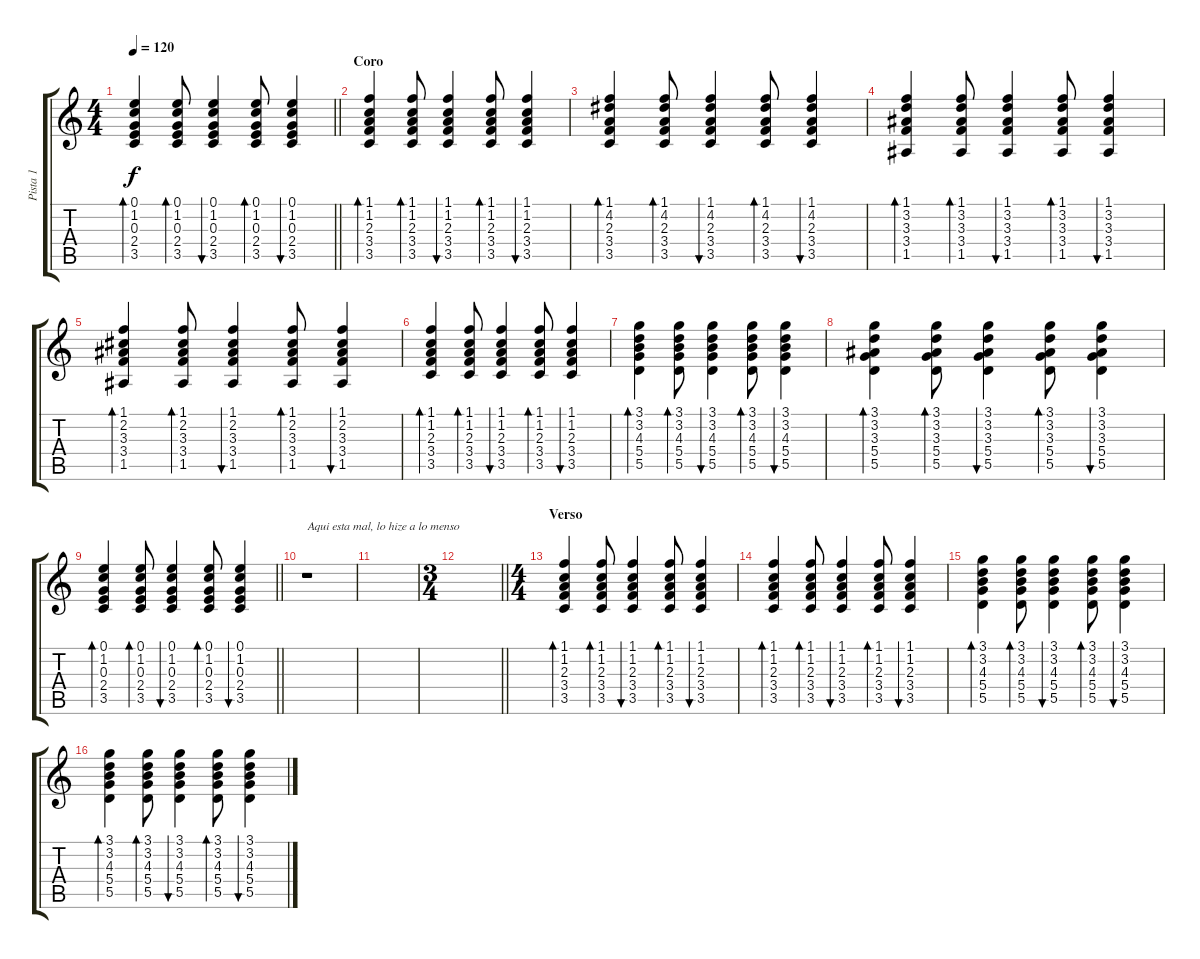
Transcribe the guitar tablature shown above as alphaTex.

\track ("Pista 1" "Pista 1") {instrument acousticguitarnylon}
\staff {score tabs}
\tuning (E4 B3 G3 D3 A2 E2) {hide}
\ts (4 4)
\tempo 120
\clef g2
\barLineRight lightlight
\ks c
(0.1 1.2 0.3 2.4 3.5).4{bd 60 dy f} (0.1 1.2 0.3 2.4 3.5).8{bd 60} (0.1 1.2 0.3 2.4 3.5).4{bu 60} (0.1 1.2 0.3 2.4 3.5).8{bd 60} (0.1 1.2 0.3 2.4 3.5).4{bu 60} |
\section ("" "Coro")
(1.1 1.2 2.3 3.4 3.5).4{bd 60} (1.1 1.2 2.3 3.4 3.5).8{bd 60} (1.1 1.2 2.3 3.4 3.5).4{bu 60} (1.1 1.2 2.3 3.4 3.5).8{bd 60} (1.1 1.2 2.3 3.4 3.5).4{bu 60} |
(1.1 4.2 2.3 3.4 3.5).4{bd 60} (1.1 4.2 2.3 3.4 3.5).8{bd 60} (1.1 4.2 2.3 3.4 3.5).4{bu 60} (1.1 4.2 2.3 3.4 3.5).8{bd 60} (1.1 4.2 2.3 3.4 3.5).4{bu 60} |
(1.1 3.2 3.3 3.4 1.5).4{bd 60} (1.1 3.2 3.3 3.4 1.5).8{bd 60} (1.1 3.2 3.3 3.4 1.5).4{bu 60} (1.1 3.2 3.3 3.4 1.5).8{bd 60} (1.1 3.2 3.3 3.4 1.5).4{bu 60} |
(1.1 2.2 3.3 3.4 1.5).4{bd 60} (1.1 2.2 3.3 3.4 1.5).8{bd 60} (1.1 2.2 3.3 3.4 1.5).4{bu 60} (1.1 2.2 3.3 3.4 1.5).8{bd 60} (1.1 2.2 3.3 3.4 1.5).4{bu 60} |
(1.1 1.2 2.3 3.4 3.5).4{bd 60} (1.1 1.2 2.3 3.4 3.5).8{bd 60} (1.1 1.2 2.3 3.4 3.5).4{bu 60} (1.1 1.2 2.3 3.4 3.5).8{bd 60} (1.1 1.2 2.3 3.4 3.5).4{bu 60} |
(3.1 3.2 4.3 5.4 5.5).4{bd 60} (3.1 3.2 4.3 5.4 5.5).8{bd 60} (3.1 3.2 4.3 5.4 5.5).4{bu 60} (3.1 3.2 4.3 5.4 5.5).8{bd 60} (3.1 3.2 4.3 5.4 5.5).4{bu 60} |
(3.1 3.2 3.3 5.4 5.5).4{bd 60} (3.1 3.2 3.3 5.4 5.5).8{bd 60} (3.1 3.2 3.3 5.4 5.5).4{bu 60} (3.1 3.2 3.3 5.4 5.5).8{bd 60} (3.1 3.2 3.3 5.4 5.5).4{bu 60} |
\barLineRight lightlight
(0.1 1.2 0.3 2.4 3.5).4{bd 60} (0.1 1.2 0.3 2.4 3.5).8{bd 60} (0.1 1.2 0.3 2.4 3.5).4{bu 60} (0.1 1.2 0.3 2.4 3.5).8{bd 60} (0.1 1.2 0.3 2.4 3.5).4{bu 60} |
r.1{txt "Aqui esta mal, lo hize a lo menso"} |
|
\ts (3 4)
\barLineRight lightlight
|
\ts (4 4)
\section ("" "Verso")
(1.1 1.2 2.3 3.4 3.5).4{bd 60} (1.1 1.2 2.3 3.4 3.5).8{bd 60} (1.1 1.2 2.3 3.4 3.5).4{bu 60} (1.1 1.2 2.3 3.4 3.5).8{bd 60} (1.1 1.2 2.3 3.4 3.5).4{bu 60} |
(1.1 1.2 2.3 3.4 3.5).4{bd 60} (1.1 1.2 2.3 3.4 3.5).8{bd 60} (1.1 1.2 2.3 3.4 3.5).4{bu 60} (1.1 1.2 2.3 3.4 3.5).8{bd 60} (1.1 1.2 2.3 3.4 3.5).4{bu 60} |
(3.1 3.2 4.3 5.4 5.5).4{bd 60} (3.1 3.2 4.3 5.4 5.5).8{bd 60} (3.1 3.2 4.3 5.4 5.5).4{bu 60} (3.1 3.2 4.3 5.4 5.5).8{bd 60} (3.1 3.2 4.3 5.4 5.5).4{bu 60} |
(3.1 3.2 4.3 5.4 5.5).4{bd 60} (3.1 3.2 4.3 5.4 5.5).8{bd 60} (3.1 3.2 4.3 5.4 5.5).4{bu 60} (3.1 3.2 4.3 5.4 5.5).8{bd 60} (3.1 3.2 4.3 5.4 5.5).4{bu 60}
